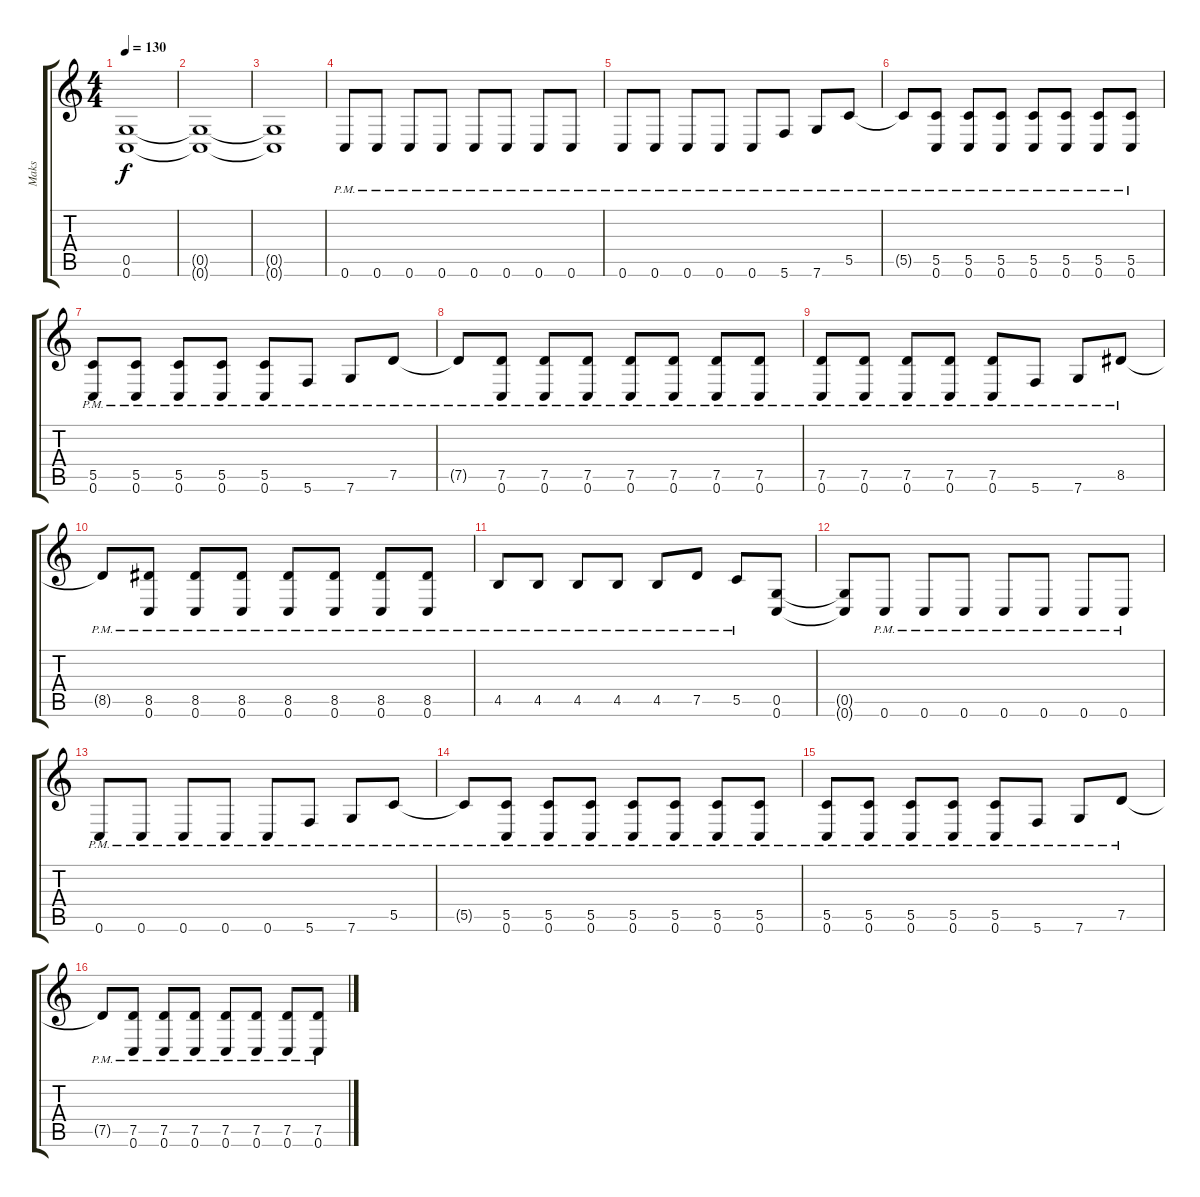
\track ("Maks" "Maks") {instrument distortionguitar}
\staff {score tabs}
\tuning (D4 A3 F3 C3 G2 C2) {hide}
\ts (4 4)
\tempo 130
\clef g2
\ks c
(0.5 0.6).1{dy f} |
(0.5{t} 0.6{t}).1 |
(0.5{t} 0.6{t}).1 |
0.6{pm}.8 0.6{pm}.8 0.6{pm}.8 0.6{pm}.8 0.6{pm}.8 0.6{pm}.8 0.6{pm}.8 0.6{pm}.8 |
0.6{pm}.8 0.6{pm}.8 0.6{pm}.8 0.6{pm}.8 0.6{pm}.8 5.6{pm}.8 7.6{pm}.8 5.5{pm}.8 |
5.5{pm t}.8 (5.5{pm} 0.6{pm}).8 (5.5{pm} 0.6{pm}).8 (5.5{pm} 0.6{pm}).8 (5.5{pm} 0.6{pm}).8 (5.5{pm} 0.6{pm}).8 (5.5{pm} 0.6{pm}).8 (5.5{pm} 0.6{pm}).8 |
(5.5{pm} 0.6{pm}).8 (5.5{pm} 0.6{pm}).8 (5.5{pm} 0.6{pm}).8 (5.5{pm} 0.6{pm}).8 (5.5{pm} 0.6{pm}).8 5.6{pm}.8 7.6{pm}.8 7.5{pm}.8 |
7.5{pm t}.8 (7.5{pm} 0.6{pm}).8 (7.5{pm} 0.6{pm}).8 (7.5{pm} 0.6{pm}).8 (7.5{pm} 0.6{pm}).8 (7.5{pm} 0.6{pm}).8 (7.5{pm} 0.6{pm}).8 (7.5{pm} 0.6{pm}).8 |
(7.5{pm} 0.6{pm}).8 (7.5{pm} 0.6{pm}).8 (7.5{pm} 0.6{pm}).8 (7.5{pm} 0.6{pm}).8 (7.5{pm} 0.6{pm}).8 5.6{pm}.8 7.6{pm}.8 8.5{pm}.8 |
8.5{pm t}.8 (8.5{pm} 0.6{pm}).8 (8.5{pm} 0.6{pm}).8 (8.5{pm} 0.6{pm}).8 (8.5{pm} 0.6{pm}).8 (8.5{pm} 0.6{pm}).8 (8.5{pm} 0.6{pm}).8 (8.5{pm} 0.6{pm}).8 |
4.5{pm}.8 4.5{pm}.8 4.5{pm}.8 4.5{pm}.8 4.5{pm}.8 7.5{pm}.8 5.5{pm}.8 (0.5 0.6).8 |
(0.5{t} 0.6{t}).8 0.6{pm}.8 0.6{pm}.8 0.6{pm}.8 0.6{pm}.8 0.6{pm}.8 0.6{pm}.8 0.6{pm}.8 |
0.6{pm}.8 0.6{pm}.8 0.6{pm}.8 0.6{pm}.8 0.6{pm}.8 5.6{pm}.8 7.6{pm}.8 5.5{pm}.8 |
5.5{pm t}.8 (5.5{pm} 0.6{pm}).8 (5.5{pm} 0.6{pm}).8 (5.5{pm} 0.6{pm}).8 (5.5{pm} 0.6{pm}).8 (5.5{pm} 0.6{pm}).8 (5.5{pm} 0.6{pm}).8 (5.5{pm} 0.6{pm}).8 |
(5.5{pm} 0.6{pm}).8 (5.5{pm} 0.6{pm}).8 (5.5{pm} 0.6{pm}).8 (5.5{pm} 0.6{pm}).8 (5.5{pm} 0.6{pm}).8 5.6{pm}.8 7.6{pm}.8 7.5{pm}.8 |
7.5{pm t}.8 (7.5{pm} 0.6{pm}).8 (7.5{pm} 0.6{pm}).8 (7.5{pm} 0.6{pm}).8 (7.5{pm} 0.6{pm}).8 (7.5{pm} 0.6{pm}).8 (7.5{pm} 0.6{pm}).8 (7.5{pm} 0.6{pm}).8
